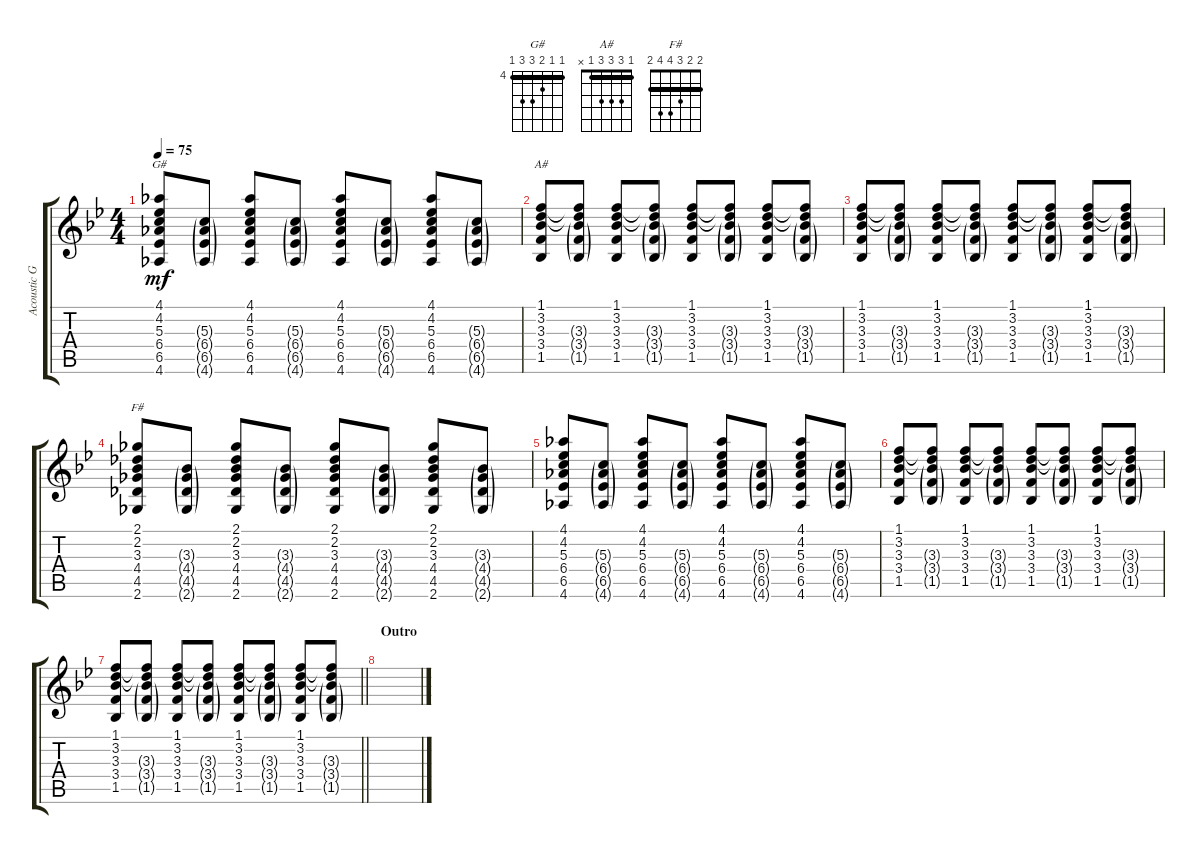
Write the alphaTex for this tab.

\track ("Acoustic Guitar" "Acoustic G") {instrument acousticguitarsteel}
\staff {score tabs}
\tuning (E4 B3 G3 D3 A2 E2) {hide}
\chord ("G#" 4 4 5 6 6 4) {firstfret 4 barre 4}
\chord ("A#" 1 3 3 3 1 x) {barre 1}
\chord ("F#" 2 2 3 4 4 2) {barre 2}
\ts (4 4)
\tempo 75
\clef g2
\ks bb
(4.1 4.2 5.3 6.4 6.5 4.6).8{ch "G#" dy mf} (5.3{g} 6.4{g} 6.5{g} 4.6{g}).8 (4.1 4.2 5.3 6.4 6.5 4.6).8 (5.3{g} 6.4{g} 6.5{g} 4.6{g}).8 (4.1 4.2 5.3 6.4 6.5 4.6).8 (5.3{g} 6.4{g} 6.5{g} 4.6{g}).8 (4.1 4.2 5.3 6.4 6.5 4.6).8 (5.3{g} 6.4{g} 6.5{g} 4.6{g}).8 |
(1.1 3.2 3.3 3.4 1.5).8{ch "A#"} (1.1{t} 3.2{t} 3.3{g} 3.4{g} 1.5{g}).8 (1.1 3.2 3.3 3.4 1.5).8 (1.1{t} 3.2{t} 3.3{g} 3.4{g} 1.5{g}).8 (1.1 3.2 3.3 3.4 1.5).8 (1.1{t} 3.2{t} 3.3{g} 3.4{g} 1.5{g}).8 (1.1 3.2 3.3 3.4 1.5).8 (1.1{t} 3.2{t} 3.3{g} 3.4{g} 1.5{g}).8 |
(1.1 3.2 3.3 3.4 1.5).8 (1.1{t} 3.2{t} 3.3{g} 3.4{g} 1.5{g}).8 (1.1 3.2 3.3 3.4 1.5).8 (1.1{t} 3.2{t} 3.3{g} 3.4{g} 1.5{g}).8 (1.1 3.2 3.3 3.4 1.5).8 (1.1{t} 3.2{t} 3.3{g} 3.4{g} 1.5{g}).8 (1.1 3.2 3.3 3.4 1.5).8 (1.1{t} 3.2{t} 3.3{g} 3.4{g} 1.5{g}).8 |
(2.1 2.2 3.3 4.4 4.5 2.6).8{ch "F#"} (3.3{g} 4.4{g} 4.5{g} 2.6{g}).8 (2.1 2.2 3.3 4.4 4.5 2.6).8 (3.3{g} 4.4{g} 4.5{g} 2.6{g}).8 (2.1 2.2 3.3 4.4 4.5 2.6).8 (3.3{g} 4.4{g} 4.5{g} 2.6{g}).8 (2.1 2.2 3.3 4.4 4.5 2.6).8 (3.3{g} 4.4{g} 4.5{g} 2.6{g}).8 |
(4.1 4.2 5.3 6.4 6.5 4.6).8 (5.3{g} 6.4{g} 6.5{g} 4.6{g}).8 (4.1 4.2 5.3 6.4 6.5 4.6).8 (5.3{g} 6.4{g} 6.5{g} 4.6{g}).8 (4.1 4.2 5.3 6.4 6.5 4.6).8 (5.3{g} 6.4{g} 6.5{g} 4.6{g}).8 (4.1 4.2 5.3 6.4 6.5 4.6).8 (5.3{g} 6.4{g} 6.5{g} 4.6{g}).8 |
(1.1 3.2 3.3 3.4 1.5).8 (1.1{t} 3.2{t} 3.3{g} 3.4{g} 1.5{g}).8 (1.1 3.2 3.3 3.4 1.5).8 (1.1{t} 3.2{t} 3.3{g} 3.4{g} 1.5{g}).8 (1.1 3.2 3.3 3.4 1.5).8 (1.1{t} 3.2{t} 3.3{g} 3.4{g} 1.5{g}).8 (1.1 3.2 3.3 3.4 1.5).8 (1.1{t} 3.2{t} 3.3{g} 3.4{g} 1.5{g}).8 |
\barLineRight lightlight
(1.1 3.2 3.3 3.4 1.5).8 (1.1{t} 3.2{t} 3.3{g} 3.4{g} 1.5{g}).8 (1.1 3.2 3.3 3.4 1.5).8 (1.1{t} 3.2{t} 3.3{g} 3.4{g} 1.5{g}).8 (1.1 3.2 3.3 3.4 1.5).8 (1.1{t} 3.2{t} 3.3{g} 3.4{g} 1.5{g}).8 (1.1 3.2 3.3 3.4 1.5).8 (1.1{t} 3.2{t} 3.3{g} 3.4{g} 1.5{g}).8 |
\section ("" "Outro")
